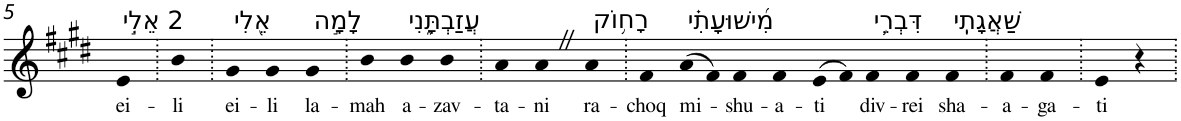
**kern	**text
*part1	*part1
*staff1	*staff1
*I"Piano	*
*I'Pno	*
!!LO:PB:g=z
*clefG2	*
*k[f#c#g#d#]	*
*E:	*
=5	=5
!LO:TX:a:t=2 אֵלִ֣י	!
!	!LO:LY:b
4e	ei-
=6.	=6.
!	!LO:LY:b
4b	-li
=7.	=7.
!LO:TX:a:t=אֵ֭לִי	!
!	!LO:LY:b
4g#	ei-
!	!LO:LY:b
4g#	-li
!LO:TX:a:t=לָמָ֣ה	!
!	!LO:LY:b
4g#	la-
=8.	=8.
!	!LO:LY:b
4b	-mah
!LO:TX:a:t=עֲזַבְתָּ֑נִי	!
!	!LO:LY:b
4b	a-
!	!LO:LY:b
4b	-zav-
=9.	=9.
!	!LO:LY:b
4a	-ta-
!	!LO:LY:b
4aZ	-ni
!LO:TX:a:t=רָח֥וֹק	!
!	!LO:LY:b
4a	ra-
=10.	=10.
!	!LO:LY:b
4f#	-choq
!LO:TX:a:t=מִ֝ישׁוּעָתִ֗י	!
!	!LO:LY:b
(>8a	mi-
8f#)	.
!	!LO:LY:b
4f#	-shu-
!	!LO:LY:b
4f#	-a-
!	!LO:LY:b
(>8e	-ti
8f#)	.
!LO:TX:a:t=דִּבְרֵ֥י	!
!	!LO:LY:b
4f#	div-
!	!LO:LY:b
4f#	-rei
!LO:TX:a:t=שַׁאֲגָתִֽי	!
!	!LO:LY:b
4f#	sha-
=11.	=11.
!	!LO:LY:b
4f#	-a-
!	!LO:LY:b
4f#	-ga-
=12.	=12.
!	!LO:LY:b
4e	-ti
4r	.
=.	=.
*-	*-
